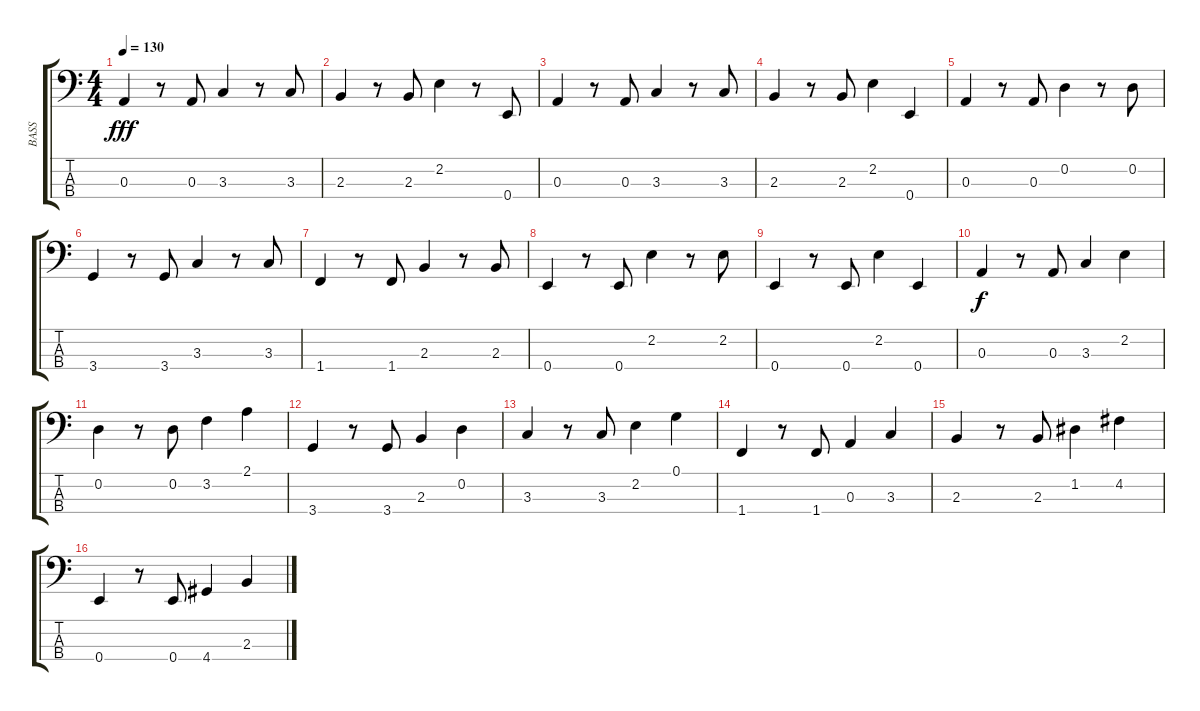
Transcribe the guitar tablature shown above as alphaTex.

\track ("BASS" "BASS") {instrument fretlessbass}
\staff {score tabs}
\tuning (G2 D2 A1 E1) {hide}
\ts (4 4)
\tempo 130
\clef f4
\ks c
0.3.4{dy fff} r.8 0.3.8 3.3.4 r.8 3.3.8 |
2.3.4 r.8 2.3.8 2.2.4 r.8 0.4.8 |
0.3.4 r.8 0.3.8 3.3.4 r.8 3.3.8 |
2.3.4 r.8 2.3.8 2.2.4 0.4.4 |
0.3.4 r.8 0.3.8 0.2.4 r.8 0.2.8 |
3.4.4 r.8 3.4.8 3.3.4 r.8 3.3.8 |
1.4.4 r.8 1.4.8 2.3.4 r.8 2.3.8 |
0.4.4 r.8 0.4.8 2.2.4 r.8 2.2.8 |
0.4.4 r.8 0.4.8 2.2.4 0.4.4 |
0.3.4{dy f} r.8 0.3.8 3.3.4 2.2.4 |
0.2.4 r.8 0.2.8 3.2.4 2.1.4 |
3.4.4 r.8 3.4.8 2.3.4 0.2.4 |
3.3.4 r.8 3.3.8 2.2.4 0.1.4 |
1.4.4 r.8 1.4.8 0.3.4 3.3.4 |
2.3.4 r.8 2.3.8 1.2.4 4.2.4 |
0.4.4 r.8 0.4.8 4.4.4 2.3.4
